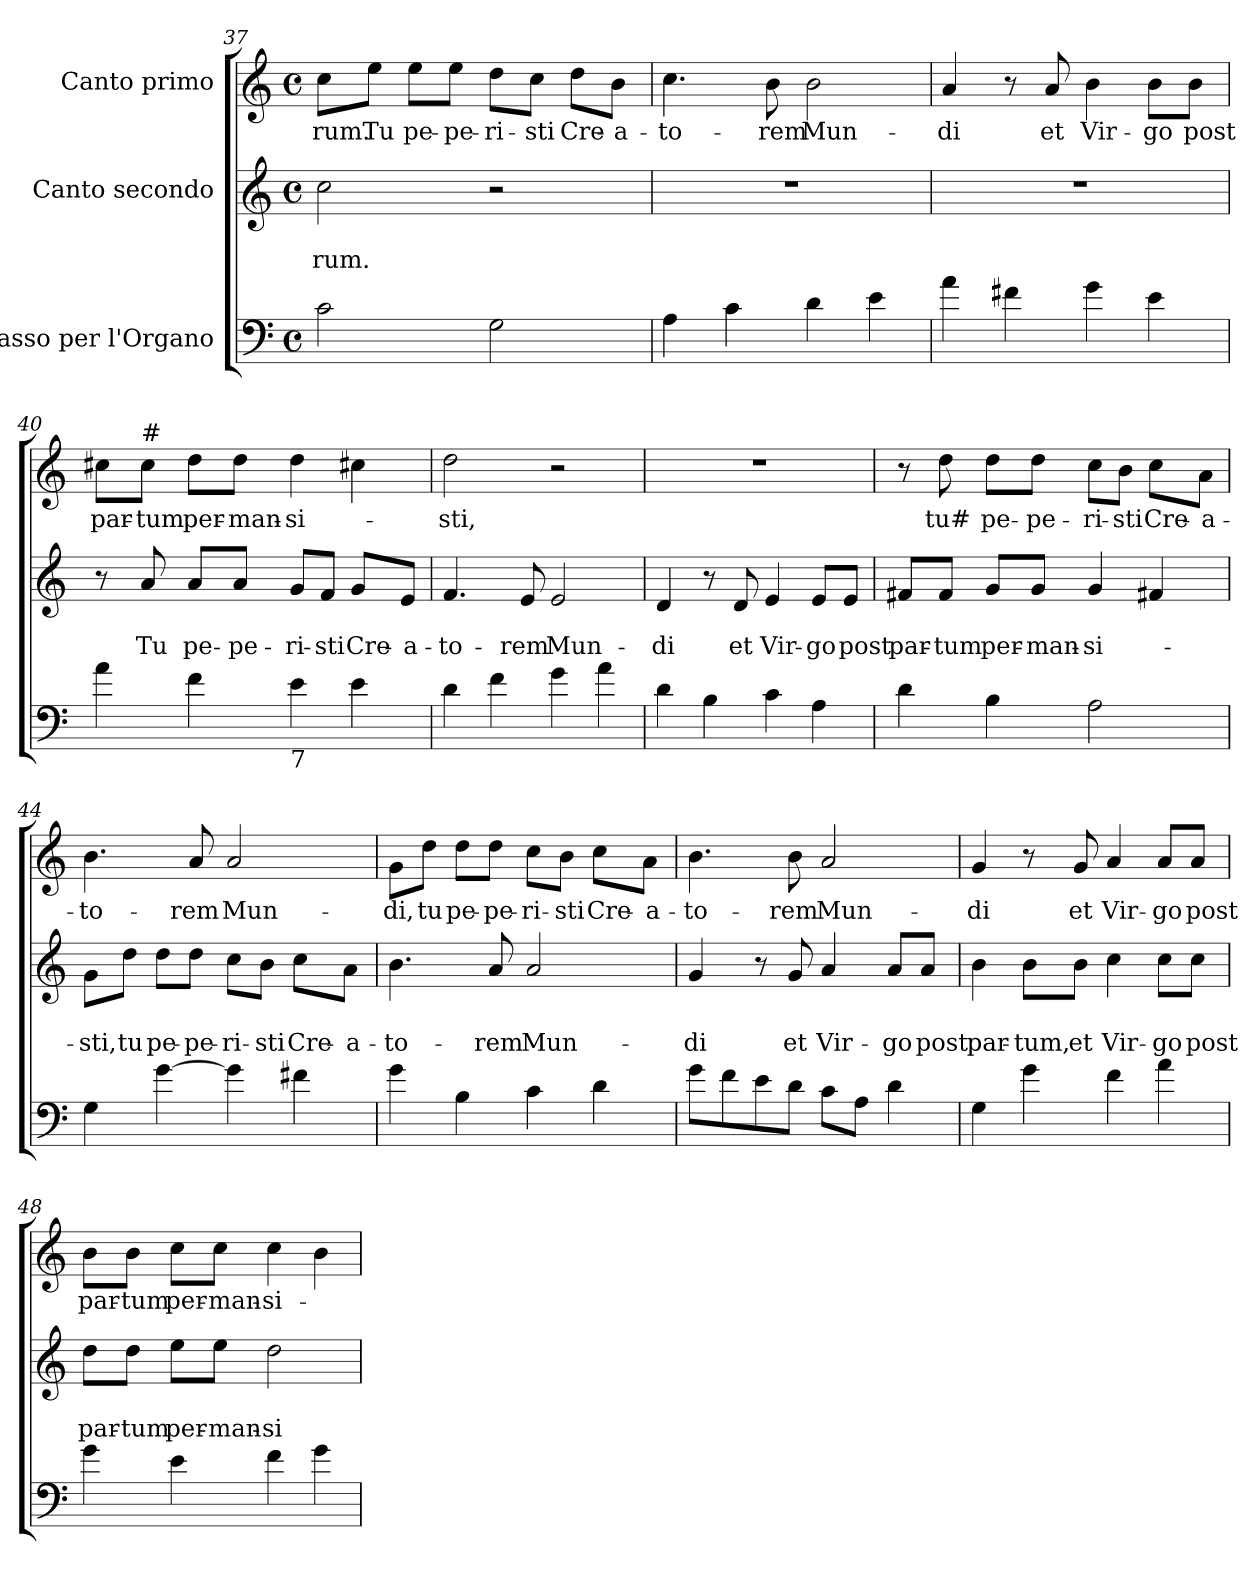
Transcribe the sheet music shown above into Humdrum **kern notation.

**kern	**kern	**text	**text	**kern	**text
*part3	*part2	*part2	*part2	*part1	*part1
*staff3	*staff2	*staff2	*staff2	*staff1	*staff1
*I"Basso per l'Organo	*I"Canto secondo	*	*	*I"Canto primo	*
!!LO:LB:g=z
*clefF4	*clefG2	*	*	*clefG2	*
*ITrd7c12	*	*	*	*	*
*k[]	*k[]	*	*	*k[]	*
*C:	*C:	*	*	*C:	*
*M4/4	*M4/4	*	*	*M4/4	*
*met(c)	*met(c)	*	*	*met(c)	*
=37	=37	=37	=37	=37	=37
!	!	!	!LO:LY:b	!	!LO:LY:b
2C\	2cc\	.	-rum.	8cc\L	-rum.
!	!	!	!	!	!LO:LY:b
.	.	.	.	8ee\J	Tu
!	!	!	!	!	!LO:LY:b
.	.	.	.	8ee\L	pe-
!	!	!	!	!	!LO:LY:b
.	.	.	.	8ee\J	-pe-
!	!	!	!	!	!LO:LY:b
2GG\	2r	.	.	8dd\L	-ri-
!	!	!	!	!	!LO:LY:b
.	.	.	.	8cc\J	-sti
!	!	!	!	!	!LO:LY:b
.	.	.	.	8dd\L	Cre-
!	!	!	!	!	!LO:LY:b
.	.	.	.	8b\J	-a-
=38	=38	=38	=38	=38	=38
!	!	!	!	!	!LO:LY:b
4AA\	1r	.	.	4.cc\	-to-
4C\	.	.	.	.	.
!	!	!	!	!	!LO:LY:b
.	.	.	.	8b\	-rem
!	!	!	!	!	!LO:LY:b
4D\	.	.	.	2b\	Mun-
4E\	.	.	.	.	.
=39	=39	=39	=39	=39	=39
!	!	!	!	!	!LO:LY:b
4A\	1r	.	.	4a/	-di
4F#X\	.	.	.	8r	.
!	!	!	!	!	!LO:LY:b
.	.	.	.	8a/	et
!	!	!	!	!	!LO:LY:b
4G\	.	.	.	4b\	Vir-
!	!	!	!	!	!LO:LY:b
4E\	.	.	.	8b\L	-go
!	!	!	!	!	!LO:LY:b
.	.	.	.	8b\J	post
!!LO:LB:g=z
=40	=40	=40	=40	=40	=40
!	!	!	!	!	!LO:LY:b
4A\	8r	.	.	8cc#X\L	par-
!	!	!	!	!LO:TX:a:t=#	!
!	!	!	!LO:LY:b	!	!LO:LY:b
.	8a/	.	Tu	8cc#\J	-tum
!	!	!	!LO:LY:b	!	!LO:LY:b
4F>\	8a/L	.	pe-	8dd\L	per-
!	!	!	!LO:LY:b	!	!LO:LY:b:rj
.	8a/J	.	-pe-	8dd\J	-man-
!LO:TX:b:t=7	!	!	!	!	!
!	!	!	!LO:LY:b	!	!LO:LY:b
4E\	8g/L	.	-ri-	4dd\	-si-
!	!	!	!LO:LY:b	!	!
.	8f/J	.	-sti	.	.
!	!	!	!LO:LY:b	!	!
4E>\	8g/L	.	Cre-	4cc#X\	.
!	!	!	!LO:LY:b	!	!
.	8e/J	.	-a-	.	.
=41	=41	=41	=41	=41	=41
!	!	!	!LO:LY:b	!	!LO:LY:b
4D\	4.f/	.	-to-	2dd\	-sti,
4F\	.	.	.	.	.
!	!	!	!LO:LY:b	!	!
.	8e/	.	-rem	.	.
!	!	!	!LO:LY:b	!	!
4G\	2e/	.	Mun-	2r	.
4A\	.	.	.	.	.
=42	=42	=42	=42	=42	=42
!	!	!	!LO:LY:b	!	!
4D\	4d/	.	-di	1r	.
4BB\	8r	.	.	.	.
!	!	!	!LO:LY:b	!	!
.	8d/	.	et	.	.
!	!	!	!LO:LY:b	!	!
4C\	4e/	.	Vir-	.	.
!	!	!	!LO:LY:b	!	!
4AA\	8e/L	.	-go	.	.
!	!	!	!LO:LY:b	!	!
.	8e/J	.	post	.	.
!!LO:LB:g=z
=43	=43	=43	=43	=43	=43
!	!	!	!LO:LY:b	!	!
4D\	8f#X/L	.	par-	8r	.
!	!	!	!LO:LY:b:rj	!	!LO:LY:b:rj
.	8f#/J	.	-tum	8dd\	tu#
!	!	!	!LO:LY:b	!	!LO:LY:b
4BB\	8g/L	.	per-	8dd\L	pe-
!	!	!	!LO:LY:b	!	!LO:LY:b
.	8g/J	.	-man-	8dd\J	-pe-
!	!	!	!LO:LY:b	!	!LO:LY:b
2AA\	4g/	.	-si-	8cc\L	-ri-
!	!	!	!	!	!LO:LY:b
.	.	.	.	8b\J	-sti
!	!	!	!	!	!LO:LY:b
.	4f#X/	.	.	8cc\L	Cre-
!	!	!	!	!	!LO:LY:b
.	.	.	.	8a\J	-a-
=44	=44	=44	=44	=44	=44
!	!	!	!LO:LY:b	!	!LO:LY:b
4GG\	8g\L	.	-sti,	4.b\	-to-
!	!	!	!LO:LY:b	!	!
.	8dd\J	.	tu	.	.
!	!	!	!LO:LY:b	!	!
[>4G\	8dd\L	.	pe-	.	.
!	!	!	!LO:LY:b	!	!LO:LY:b
.	8dd\J	.	-pe-	8a/	-rem
!	!	!	!LO:LY:b	!	!LO:LY:b
4G>\]	8cc\L	.	-ri-	2a/	Mun-
!	!	!	!LO:LY:b	!	!
.	8b\J	.	-sti	.	.
!	!	!	!LO:LY:b	!	!
4F#X\	8cc\L	.	Cre-	.	.
!	!	!	!LO:LY:b	!	!
.	8a\J	.	-a-	.	.
=45	=45	=45	=45	=45	=45
!	!	!	!LO:LY:b	!	!LO:LY:b
4G\	4.b\	.	-to-	8g\L	-di,
!	!	!	!	!	!LO:LY:b
.	.	.	.	8dd\J	tu
!	!	!	!	!	!LO:LY:b
4BB\	.	.	.	8dd\L	pe-
!	!	!	!LO:LY:b	!	!LO:LY:b
.	8a/	.	-rem	8dd\J	-pe-
!	!	!	!LO:LY:b	!	!LO:LY:b
4C\	2a/	.	Mun-	8cc\L	-ri-
!	!	!	!	!	!LO:LY:b
.	.	.	.	8b\J	-sti
!	!	!	!	!	!LO:LY:b
4D\	.	.	.	8cc\L	Cre-
!	!	!	!	!	!LO:LY:b
.	.	.	.	8a\J	-a-
!!LO:LB:g=z
=46	=46	=46	=46	=46	=46
!	!	!	!LO:LY:b	!	!LO:LY:b
8G\L	4g/	.	-di	4.b\	-to-
8F\	.	.	.	.	.
8E\	8r	.	.	.	.
!	!	!	!LO:LY:b	!	!LO:LY:b
8D\J	8g/	.	et	8b\	-rem
!	!	!	!LO:LY:b	!	!LO:LY:b
8C\L	4a/	.	Vir-	2a/	Mun-
8AA\J	.	.	.	.	.
!	!	!	!LO:LY:b	!	!
4D\	8a/L	.	-go	.	.
!	!	!	!LO:LY:b	!	!
.	8a/J	.	post	.	.
=47	=47	=47	=47	=47	=47
!	!	!	!LO:LY:b	!	!LO:LY:b
4GG\	4b\	.	par-	4g/	-di
!	!	!	!LO:LY:b	!	!
4G\	8b\L	.	-tum,	8r	.
!	!	!	!LO:LY:b	!	!LO:LY:b
.	8b\J	.	et	8g/	et
!	!	!	!LO:LY:b	!	!LO:LY:b
4F\	4cc\	.	Vir-	4a/	Vir-
!	!	!	!LO:LY:b	!	!LO:LY:b
4A\	8cc\L	.	-go	8a/L	-go
!	!	!	!LO:LY:b	!	!LO:LY:b
.	8cc\J	.	post	8a/J	post
=48	=48	=48	=48	=48	=48
!	!	!	!LO:LY:b	!	!LO:LY:b
4G\	8dd\L	.	par-	8b\L	par-
!	!	!	!LO:LY:b:rj	!	!LO:LY:b:rj
.	8dd\J	.	-tum	8b\J	-tum
!	!	!	!LO:LY:b	!	!LO:LY:b
4E\	8ee\L	.	per-	8cc\L	per-
!	!	!	!LO:LY:b	!	!LO:LY:b
.	8ee\J	.	-man-	8cc\J	-man-
!	!	!	!LO:LY:b	!	!LO:LY:b
4F\	2dd\	.	-si-	4cc\	-si-
4G\	.	.	.	4b\	.
=	=	=	=	=	=
*-	*-	*-	*-	*-	*-
